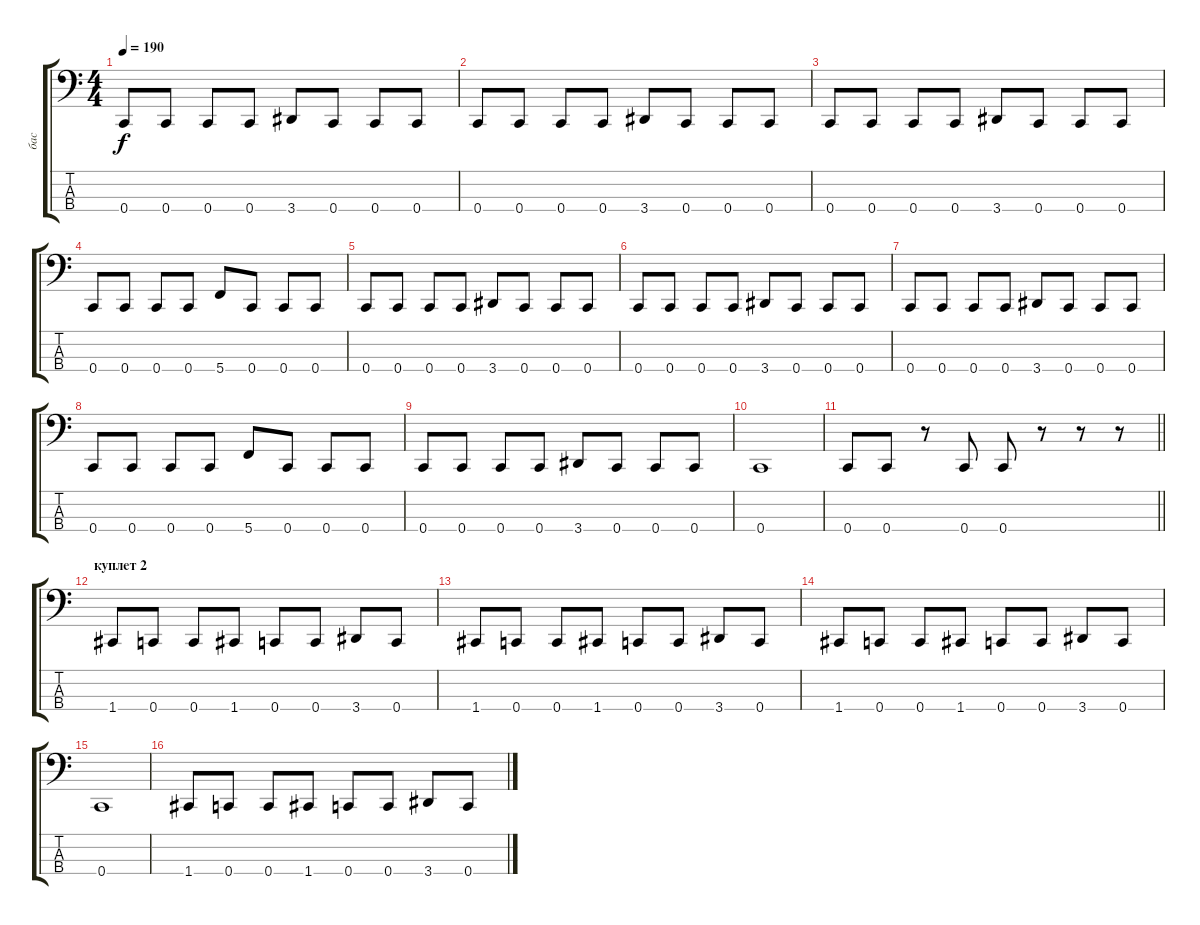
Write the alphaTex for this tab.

\track ("бас" "бас") {instrument electricbassfinger}
\staff {score tabs}
\tuning (F2 C2 G1 C1) {hide}
\ts (4 4)
\tempo 190
\clef f4
\ks c
0.4.8{dy f} 0.4.8 0.4.8 0.4.8 3.4.8 0.4.8 0.4.8 0.4.8 |
0.4.8 0.4.8 0.4.8 0.4.8 3.4.8 0.4.8 0.4.8 0.4.8 |
0.4.8 0.4.8 0.4.8 0.4.8 3.4.8 0.4.8 0.4.8 0.4.8 |
0.4.8 0.4.8 0.4.8 0.4.8 5.4.8 0.4.8 0.4.8 0.4.8 |
0.4.8 0.4.8 0.4.8 0.4.8 3.4.8 0.4.8 0.4.8 0.4.8 |
0.4.8 0.4.8 0.4.8 0.4.8 3.4.8 0.4.8 0.4.8 0.4.8 |
0.4.8 0.4.8 0.4.8 0.4.8 3.4.8 0.4.8 0.4.8 0.4.8 |
0.4.8 0.4.8 0.4.8 0.4.8 5.4.8 0.4.8 0.4.8 0.4.8 |
0.4.8 0.4.8 0.4.8 0.4.8 3.4.8 0.4.8 0.4.8 0.4.8 |
0.4.1 |
\barLineRight lightlight
0.4.8 0.4.8 r.8 0.4.8 0.4.8 r.8 r.8 r.8 |
\section ("" "куплет 2")
1.4.8 0.4.8 0.4.8 1.4.8 0.4.8 0.4.8 3.4.8 0.4.8 |
1.4.8 0.4.8 0.4.8 1.4.8 0.4.8 0.4.8 3.4.8 0.4.8 |
1.4.8 0.4.8 0.4.8 1.4.8 0.4.8 0.4.8 3.4.8 0.4.8 |
0.4.1 |
1.4.8 0.4.8 0.4.8 1.4.8 0.4.8 0.4.8 3.4.8 0.4.8
